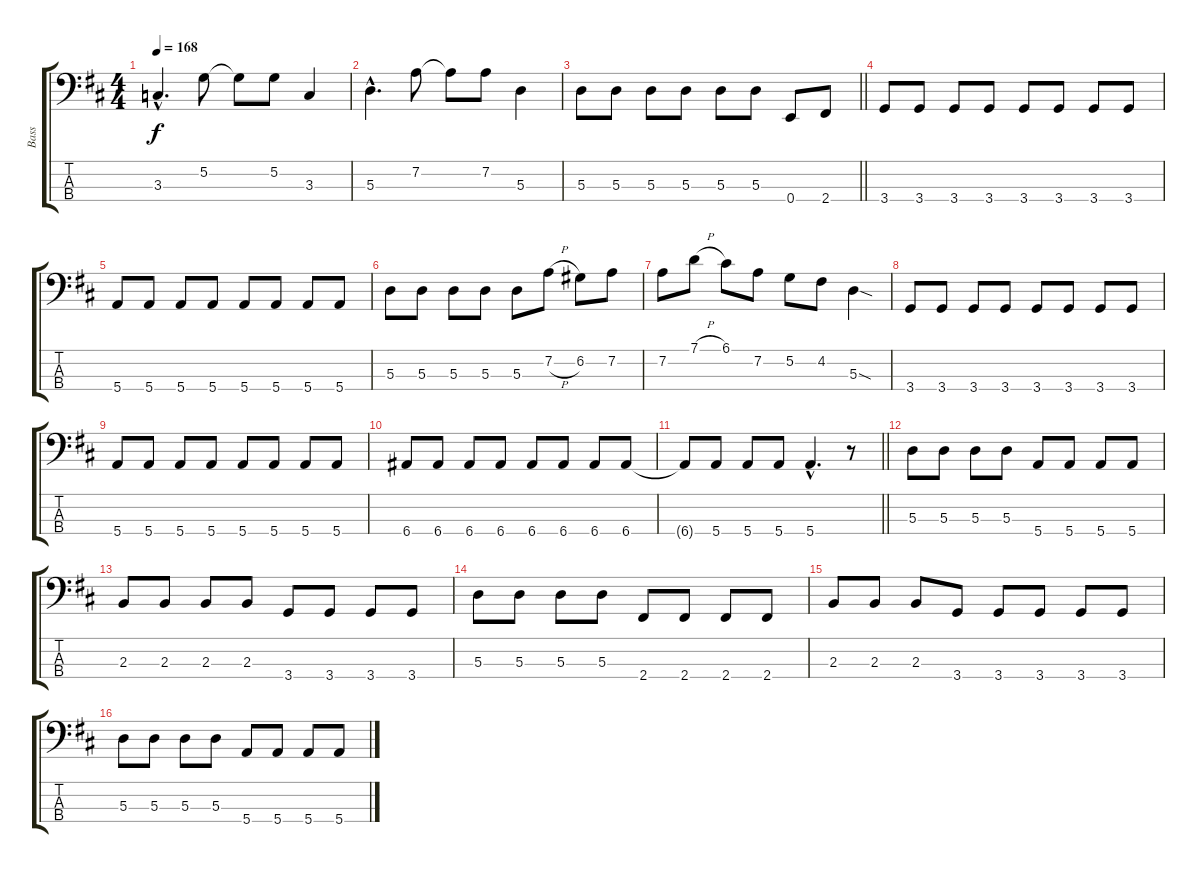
\track ("Bass" "Bass") {instrument electricbasspick}
\staff {score tabs}
\tuning (G2 D2 A1 E1) {hide}
\ts (4 4)
\tempo 168
\clef f4
\ks d
3.3{hac}.4{d dy f} 5.2.8 5.2{t}.8 5.2.8 3.3.4 |
5.3{hac}.4{d} 7.2.8 7.2{t}.8 7.2.8 5.3.4 |
\barLineRight lightlight
5.3.8 5.3.8 5.3.8 5.3.8 5.3.8 5.3.8 0.4.8 2.4.8 |
3.4.8 3.4.8 3.4.8 3.4.8 3.4.8 3.4.8 3.4.8 3.4.8 |
5.4.8 5.4.8 5.4.8 5.4.8 5.4.8 5.4.8 5.4.8 5.4.8 |
5.3.8 5.3.8 5.3.8 5.3.8 5.3.8 7.2{h}.8 6.2.8 7.2.8 |
7.2.8 7.1{h}.8 6.1.8 7.2.8 5.2.8 4.2.8 5.3{sod}.4 |
3.4.8 3.4.8 3.4.8 3.4.8 3.4.8 3.4.8 3.4.8 3.4.8 |
5.4.8 5.4.8 5.4.8 5.4.8 5.4.8 5.4.8 5.4.8 5.4.8 |
6.4.8 6.4.8 6.4.8 6.4.8 6.4.8 6.4.8 6.4.8 6.4.8 |
\barLineRight lightlight
6.4{t}.8 5.4.8 5.4.8 5.4.8 5.4{hac}.4{d} r.8 |
5.3.8 5.3.8 5.3.8 5.3.8 5.4.8 5.4.8 5.4.8 5.4.8 |
2.3.8 2.3.8 2.3.8 2.3.8 3.4.8 3.4.8 3.4.8 3.4.8 |
5.3.8 5.3.8 5.3.8 5.3.8 2.4.8 2.4.8 2.4.8 2.4.8 |
2.3.8 2.3.8 2.3.8 3.4.8 3.4.8 3.4.8 3.4.8 3.4.8 |
5.3.8 5.3.8 5.3.8 5.3.8 5.4.8 5.4.8 5.4.8 5.4.8
